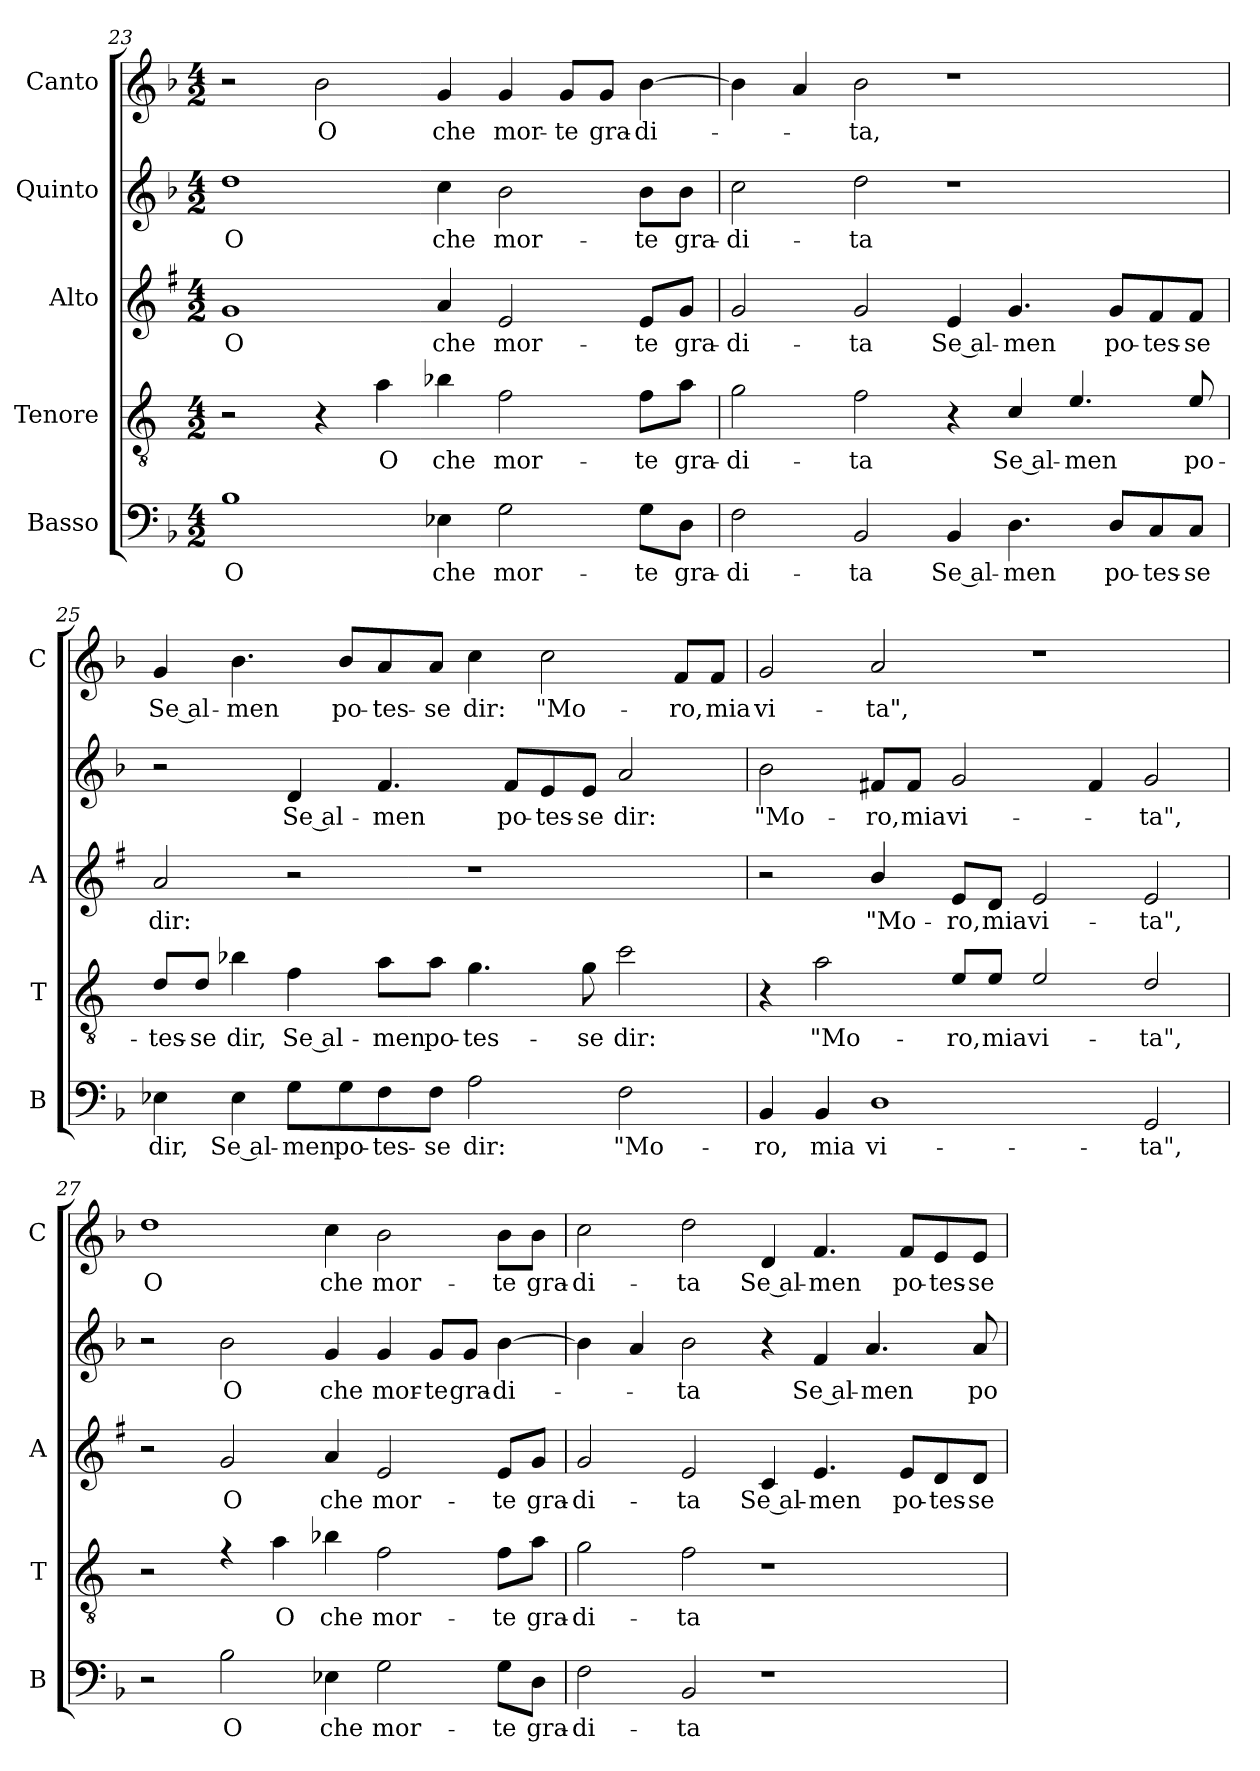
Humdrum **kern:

**kern	**text	**kern	**text	**kern	**text	**kern	**text	**kern	**text
*part5	*part5	*part4	*part4	*part3	*part3	*part2	*part2	*part1	*part1
*staff5	*staff5	*staff4	*staff4	*staff3	*staff3	*staff2	*staff2	*staff1	*staff1
*I"Basso	*	*I"Tenore	*	*I"Alto	*	*I"Quinto	*	*I"Canto	*
*I'B	*	*I'T	*	*I'A	*	*	*	*I'C	*
*clefF4	*	*clefGv2	*	*clefG2	*	*clefG2	*	*clefG2	*
*	*	*ITrd4c7	*	*ITrd1c2	*	*	*	*	*
*k[b-]	*	*k[b-]	*	*k[b-]	*	*k[b-]	*	*k[b-]	*
*F:	*	*F:	*	*F:	*	*F:	*	*F:	*
*M4/2	*	*M4/2	*	*M4/2	*	*M4/2	*	*M4/2	*
=23	=23	=23	=23	=23	=23	=23	=23	=23	=23
!	!LO:LY:b	!	!	!	!LO:LY:b	!	!LO:LY:b	!	!
1B-	O	2r	.	1f	O	1dd	O	2r	.
!	!	!	!	!	!	!	!	!	!LO:LY:b
.	.	4r	.	.	.	.	.	2b-\	O
!	!	!	!LO:LY:b	!	!	!	!	!	!
.	.	4d\	O	.	.	.	.	.	.
!	!LO:LY:b	!	!LO:LY:b	!	!LO:LY:b	!	!LO:LY:b	!	!LO:LY:b
4E-X\	che	4e-X\	che	4g/	che	4cc\	che	4g/	che
!	!LO:LY:b	!	!LO:LY:b	!	!LO:LY:b	!	!LO:LY:b	!	!LO:LY:b
2G\	mor-	2B-\	mor-	2d/	mor-	2b-\	mor-	4g/	mor-
!	!	!	!	!	!	!	!	!	!LO:LY:b
.	.	.	.	.	.	.	.	8g/L	-te
!	!	!	!	!	!	!	!	!	!LO:LY:b
.	.	.	.	.	.	.	.	8g/J	gra-
!	!LO:LY:b	!	!LO:LY:b	!	!LO:LY:b	!	!LO:LY:b	!	!LO:LY:b
8G\L	-te	8B-\L	-te	8d/L	-te	8b-\L	-te	[4b-\	-di-
!	!LO:LY:b	!	!LO:LY:b	!	!LO:LY:b	!	!LO:LY:b	!	!
8D\J	gra-	8d\J	gra-	8f/J	gra-	8b-\J	gra-	.	.
=24	=24	=24	=24	=24	=24	=24	=24	=24	=24
!	!LO:LY:b	!	!LO:LY:b	!	!LO:LY:b	!	!LO:LY:b	!	!
2F\	-di-	2c\	-di-	2f/	-di-	2cc\	-di-	4b-\]	.
.	.	.	.	.	.	.	.	4a/	.
!	!LO:LY:b	!	!LO:LY:b	!	!LO:LY:b	!	!LO:LY:b	!	!LO:LY:b
2BB-/	-ta	2B-\	-ta	2f/	-ta	2dd\	-ta	2b-\	-ta,
!	!LO:LY:b	!	!	!	!LO:LY:b	!	!	!	!
4BB-/	Se al-	4r	.	4d/	Se al-	1r	.	1r	.
!	!LO:LY:b	!	!LO:LY:b	!	!LO:LY:b	!	!	!	!
4.D\	-men	4F/	Se al-	4.f/	-men	.	.	.	.
!	!	!	!LO:LY:b	!	!	!	!	!	!
.	.	4.A/	-men	.	.	.	.	.	.
!	!LO:LY:b	!	!	!	!LO:LY:b	!	!	!	!
8D/L	po-	.	.	8f/L	po-	.	.	.	.
!	!LO:LY:b	!	!	!	!LO:LY:b	!	!	!	!
8C/	-tes-	.	.	8e/	-tes-	.	.	.	.
!	!LO:LY:b	!	!LO:LY:b	!	!LO:LY:b	!	!	!	!
8C/J	-se	8A/	po-	8e/J	-se	.	.	.	.
!!LO:PB:g=z
=25	=25	=25	=25	=25	=25	=25	=25	=25	=25
!	!LO:LY:b	!	!LO:LY:b	!	!LO:LY:b	!	!	!	!LO:LY:b
4E-X\	dir,	8G/L	-tes-	2g/	dir:	2r	.	4g/	Se al-
!	!	!	!LO:LY:b	!	!	!	!	!	!
.	.	8G/J	-se	.	.	.	.	.	.
!	!LO:LY:b	!	!LO:LY:b	!	!	!	!	!	!LO:LY:b
4E-\	Se al-	4e-X\	dir,	.	.	.	.	4.b-\	-men
!	!LO:LY:b	!	!LO:LY:b	!	!	!	!LO:LY:b	!	!
8G\L	-men	4B-\	Se al-	2r	.	4d/	Se al-	.	.
!	!LO:LY:b	!	!	!	!	!	!	!	!LO:LY:b
8G\	po-	.	.	.	.	.	.	8b-/L	po-
!	!LO:LY:b	!	!LO:LY:b	!	!	!	!LO:LY:b	!	!LO:LY:b
8F\	-tes-	8d\L	-men	.	.	4.f/	-men	8a/	-tes-
!	!LO:LY:b	!	!LO:LY:b	!	!	!	!	!	!LO:LY:b
8F\J	-se	8d\J	po-	.	.	.	.	8a/J	-se
!	!LO:LY:b	!	!LO:LY:b	!	!	!	!	!	!LO:LY:b
2A\	dir:	4.c\	-tes-	1r	.	.	.	4cc\	dir:
!	!	!	!	!	!	!	!LO:LY:b	!	!
.	.	.	.	.	.	8f/L	po-	.	.
!	!	!	!	!	!	!	!LO:LY:b	!	!LO:LY:b
.	.	.	.	.	.	8e/	-tes-	2cc\	"Mo-
!	!	!	!LO:LY:b	!	!	!	!LO:LY:b	!	!
.	.	8c\	-se	.	.	8e/J	-se	.	.
!	!LO:LY:b	!	!LO:LY:b	!	!	!	!LO:LY:b	!	!
2F\	"Mo-	2f\	dir:	.	.	2a/	dir:	.	.
!	!	!	!	!	!	!	!	!	!LO:LY:b
.	.	.	.	.	.	.	.	8f/L	-ro,
!	!	!	!	!	!	!	!	!	!LO:LY:b
.	.	.	.	.	.	.	.	8f/J	mia
=26	=26	=26	=26	=26	=26	=26	=26	=26	=26
!	!LO:LY:b	!	!	!	!	!	!LO:LY:b	!	!LO:LY:b
4BB-/	-ro,	4r	.	2r	.	2b-\	"Mo-	2g/	vi-
!	!LO:LY:b	!	!LO:LY:b	!	!	!	!	!	!
4BB-/	mia	2d\	"Mo-	.	.	.	.	.	.
!	!LO:LY:b	!	!	!	!LO:LY:b	!	!LO:LY:b	!	!LO:LY:b
1D	vi-	.	.	4a/	"Mo-	8f#X/L	-ro,	2a/	-ta",
!	!	!	!	!	!	!	!LO:LY:b	!	!
.	.	.	.	.	.	8f#/J	mia	.	.
!	!	!	!LO:LY:b	!	!LO:LY:b	!	!LO:LY:b	!	!
.	.	8A/L	-ro,	8d/L	-ro,	2g/	vi-	.	.
!	!	!	!LO:LY:b	!	!LO:LY:b	!	!	!	!
.	.	8A/J	mia	8c/J	mia	.	.	.	.
!	!	!	!LO:LY:b	!	!LO:LY:b	!	!	!	!
.	.	2A/	vi-	2d/	vi-	.	.	1r	.
.	.	.	.	.	.	4f#/	.	.	.
!	!LO:LY:b	!	!LO:LY:b	!	!LO:LY:b	!	!LO:LY:b	!	!
2GG/	-ta",	2G/	-ta",	2d/	-ta",	2g/	-ta",	.	.
=27	=27	=27	=27	=27	=27	=27	=27	=27	=27
!	!	!	!	!	!	!	!	!	!LO:LY:b
2r	.	2r	.	2r	.	2r	.	1dd	O
!	!LO:LY:b	!	!	!	!LO:LY:b	!	!LO:LY:b	!	!
2B-\	O	4rf	.	2f/	O	2b-\	O	.	.
!	!	!	!LO:LY:b	!	!	!	!	!	!
.	.	4d\	O	.	.	.	.	.	.
!	!LO:LY:b	!	!LO:LY:b	!	!LO:LY:b	!	!LO:LY:b	!	!LO:LY:b
4E-X\	che	4e-X\	che	4g/	che	4g/	che	4cc\	che
!	!LO:LY:b	!	!LO:LY:b	!	!LO:LY:b	!	!LO:LY:b	!	!LO:LY:b
2G\	mor-	2B-\	mor-	2d/	mor-	4g/	mor-	2b-\	mor-
!	!	!	!	!	!	!	!LO:LY:b	!	!
.	.	.	.	.	.	8g/L	-te	.	.
!	!	!	!	!	!	!	!LO:LY:b	!	!
.	.	.	.	.	.	8g/J	gra-	.	.
!	!LO:LY:b	!	!LO:LY:b	!	!LO:LY:b	!	!LO:LY:b	!	!LO:LY:b
8G\L	-te	8B-\L	-te	8d/L	-te	[4b-\	-di-	8b-\L	-te
!	!LO:LY:b	!	!LO:LY:b	!	!LO:LY:b	!	!	!	!LO:LY:b
8D\J	gra-	8d\J	gra-	8f/J	gra-	.	.	8b-\J	gra-
!!LO:LB:g=z
=28	=28	=28	=28	=28	=28	=28	=28	=28	=28
!	!LO:LY:b	!	!LO:LY:b	!	!LO:LY:b	!	!	!	!LO:LY:b
2F\	-di-	2c\	-di-	2f/	-di-	4b-\]	.	2cc\	-di-
.	.	.	.	.	.	4a/	.	.	.
!	!LO:LY:b	!	!LO:LY:b	!	!LO:LY:b	!	!LO:LY:b	!	!LO:LY:b
2BB-/	-ta	2B-\	-ta	2d/	-ta	2b-\	-ta	2dd\	-ta
!	!	!	!	!	!LO:LY:b	!	!	!	!LO:LY:b
1r	.	1r	.	4B-/	Se al-	4r	.	4d/	Se al-
!	!	!	!	!	!LO:LY:b	!	!LO:LY:b	!	!LO:LY:b
.	.	.	.	4.d/	-men	4f/	Se al-	4.f/	-men
!	!	!	!	!	!	!	!LO:LY:b	!	!
.	.	.	.	.	.	4.a/	-men	.	.
!	!	!	!	!	!LO:LY:b	!	!	!	!LO:LY:b
.	.	.	.	8d/L	po-	.	.	8f/L	po-
!	!	!	!	!	!LO:LY:b	!	!	!	!LO:LY:b
.	.	.	.	8c/	-tes-	.	.	8e/	-tes-
!	!	!	!	!	!LO:LY:b	!	!LO:LY:b	!	!LO:LY:b
.	.	.	.	8c/J	-se	8a/	po-	8e/J	-se
=	=	=	=	=	=	=	=	=	=
*-	*-	*-	*-	*-	*-	*-	*-	*-	*-
